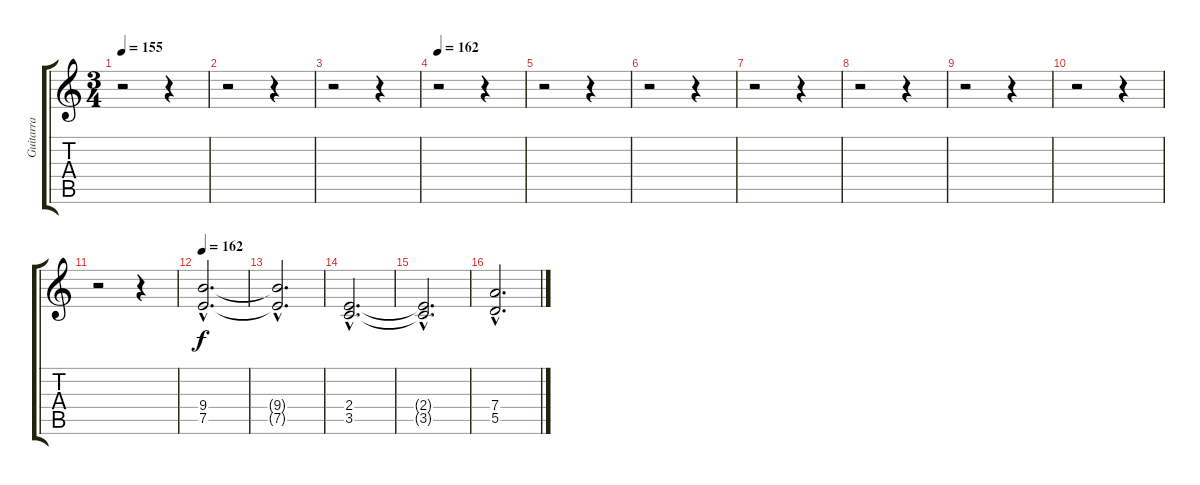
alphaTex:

\track ("Guitarra" "Guitarra") {instrument distortionguitar}
\staff {score tabs}
\tuning (E4 B3 G3 D3 A2 E2) {hide}
\ts (3 4)
\tempo 155
\clef g2
\ks c
r.2{dy f} r.4 |
r.2 r.4 |
r.2 r.4 |
\tempo 155
\tempo 162
r.2 r.4 |
r.2 r.4 |
r.2 r.4 |
r.2 r.4 |
r.2 r.4 |
r.2 r.4 |
r.2 r.4 |
r.2 r.4 |
\tempo 162
(9.4{hac} 7.5{hac}).2{d volume 16} |
(9.4{hac t} 7.5{hac t}).2{d} |
(2.4{hac} 3.5{hac}).2{d} |
(2.4{hac t} 3.5{hac t}).2{d} |
(7.4{hac} 5.5{hac}).2{d}
